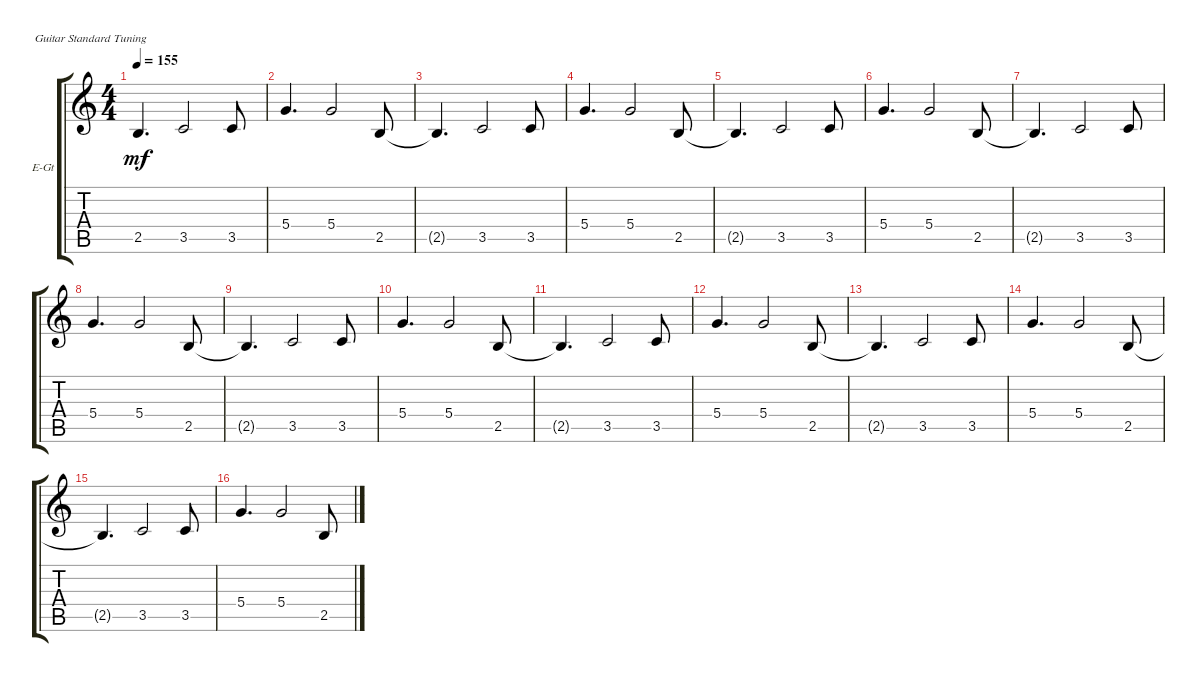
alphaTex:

\defaultSystemsLayout 4
\bracketExtendMode groupsimilarinstruments
\firstSystemTrackNameOrientation horizontal
\otherSystemsTrackNameOrientation horizontal
\track ("Guitar 4" "E-Gt") {instrument electricguitarclean}
\staff {score tabs}
\tuning (E4 B3 G3 D3 A2 E2)
\ts (4 4)
\tempo 155
\clef g2
\ks c
2.5{t}.4{d dy mf} 3.5.2 3.5.8 |
5.4.4{d} 5.4.2 2.5.8 |
2.5{t}.4{d} 3.5.2 3.5.8 |
5.4.4{d} 5.4.2 2.5.8 |
2.5{t}.4{d} 3.5.2 3.5.8 |
5.4.4{d} 5.4.2 2.5.8 |
2.5{t}.4{d} 3.5.2 3.5.8 |
5.4.4{d} 5.4.2 2.5.8 |
2.5{t}.4{d} 3.5.2 3.5.8 |
5.4.4{d} 5.4.2 2.5.8 |
2.5{t}.4{d} 3.5.2 3.5.8 |
5.4.4{d} 5.4.2 2.5.8 |
2.5{t}.4{d} 3.5.2 3.5.8 |
5.4.4{d} 5.4.2 2.5.8 |
2.5{t}.4{d} 3.5.2 3.5.8 |
5.4.4{d} 5.4.2 2.5.8
